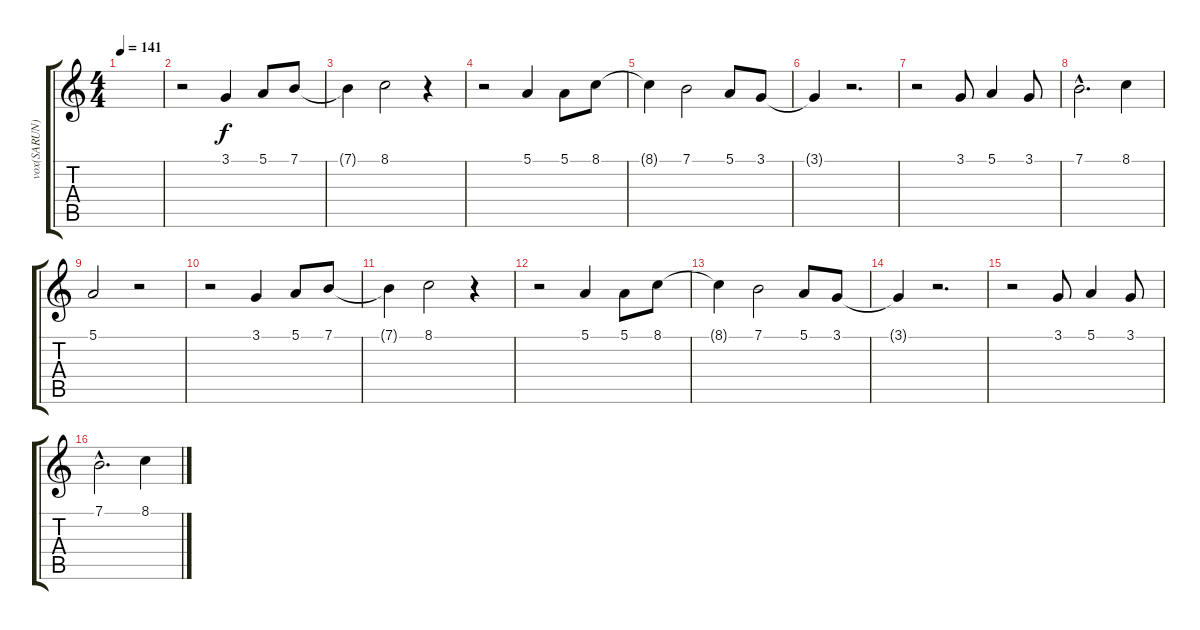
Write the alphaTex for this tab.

\track ("vox(SARUN)" "vox(SARUN)") {instrument acousticgrandpiano}
\staff {score tabs}
\tuning (E4 B3 G3 D3 A2 E2) {hide}
\ts (4 4)
\tempo 141
\clef g2
\ks c
|
r.2 3.1.4 5.1.8 7.1.8 |
7.1{t}.4 8.1.2 r.4 |
r.2 5.1.4 5.1.8 8.1.8 |
8.1{t}.4 7.1.2 5.1.8 3.1.8 |
3.1{t}.4 r.2{d} |
r.2 3.1.8 5.1.4 3.1.8 |
7.1{hac}.2{d} 8.1.4 |
5.1.2 r.2 |
r.2 3.1.4 5.1.8 7.1.8 |
7.1{t}.4 8.1.2 r.4 |
r.2 5.1.4 5.1.8 8.1.8 |
8.1{t}.4 7.1.2 5.1.8 3.1.8 |
3.1{t}.4 r.2{d} |
r.2 3.1.8 5.1.4 3.1.8 |
7.1{hac}.2{d} 8.1.4
